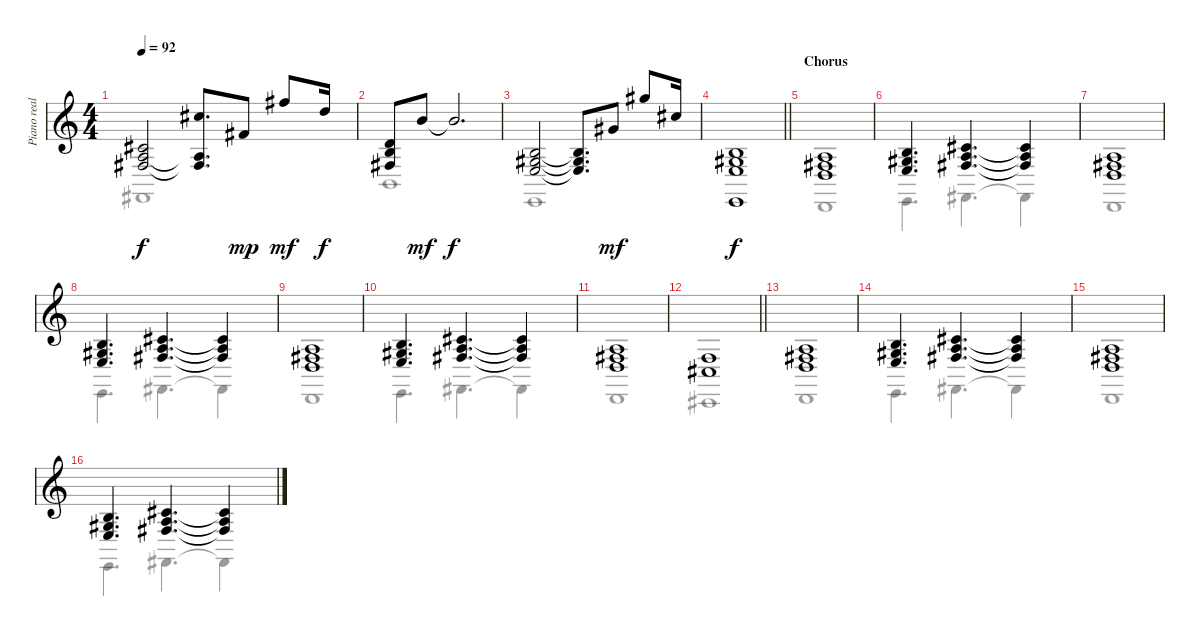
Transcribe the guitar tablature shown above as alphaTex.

\track ("Piano real" "Piano real") {instrument brightacousticpiano}
\staff {score}
\tuning (E4 B3 G3 D3 A2 E2 B1) {hide}
\voice
\ts (4 4)
\tempo 92
\clef g2
\ks aminor
(11.4 12.5 14.6).2{dy f} (14.2{t} 12.5{t} 14.6{t}).8{d} 11.3.8{dy mp} 14.1.8{dy mf} 15.2.16{dy f} |
(12.4 14.5 14.6).8 12.2.8{dy mf} 12.2{t}.2{d dy f} |
(0.2 1.3 2.4).2 (0.2{t} 1.3{t} 2.4{t}).8{d} 4.1.8{dy mf} 16.1.8 14.2.16 |
\barLineRight lightlight
(0.2 6.4 7.5 0.6).1{dy f} |
\section ("" "Chorus")
(2.3 4.4 5.5).1 |
(0.2 1.3 2.4).4{d} (2.2 2.3 4.4).4{d} (2.2{t} 2.3{t} 4.4{t}).4 |
(2.3 4.4 5.5).1 |
(0.2 1.3 2.4).4{d} (2.2 2.3 4.4).4{d} (2.2{t} 2.3{t} 4.4{t}).4 |
(2.3 4.4 5.5).1 |
(0.2 1.3 2.4).4{d} (2.2 2.3 4.4).4{d} (2.2{t} 2.3{t} 4.4{t}).4 |
(2.3 4.4 5.5).1 |
\barLineRight lightlight
(3.4 4.5).1 |
(2.3 4.4 5.5).1 |
(0.2 1.3 2.4).4{d} (2.2 2.3 4.4).4{d} (2.2{t} 2.3{t} 4.4{t}).4 |
(2.3 4.4 5.5).1 |
(0.2 1.3 2.4).4{d} (2.2 2.3 4.4).4{d} (2.2{t} 2.3{t} 4.4{t}).4
\voice
\clef g2
\ottava regular
\simile none
\ks aminor
2.6.1{dy f} |
2.5.1 |
0.6.1 |
\barLineRight lightlight
|
3.7.1 |
0.6.4{d} 2.6.4{d} 2.6{t}.4 |
3.7.1 |
0.6.4{d} 2.6.4{d} 2.6{t}.4 |
3.7.1 |
0.6.4{d} 2.6.4{d} 2.6{t}.4 |
3.7.1 |
\barLineRight lightlight
2.7.1 |
3.7.1 |
0.6.4{d} 2.6.4{d} 2.6{t}.4 |
3.7.1 |
0.6.4{d} 2.6.4{d} 2.6{t}.4
